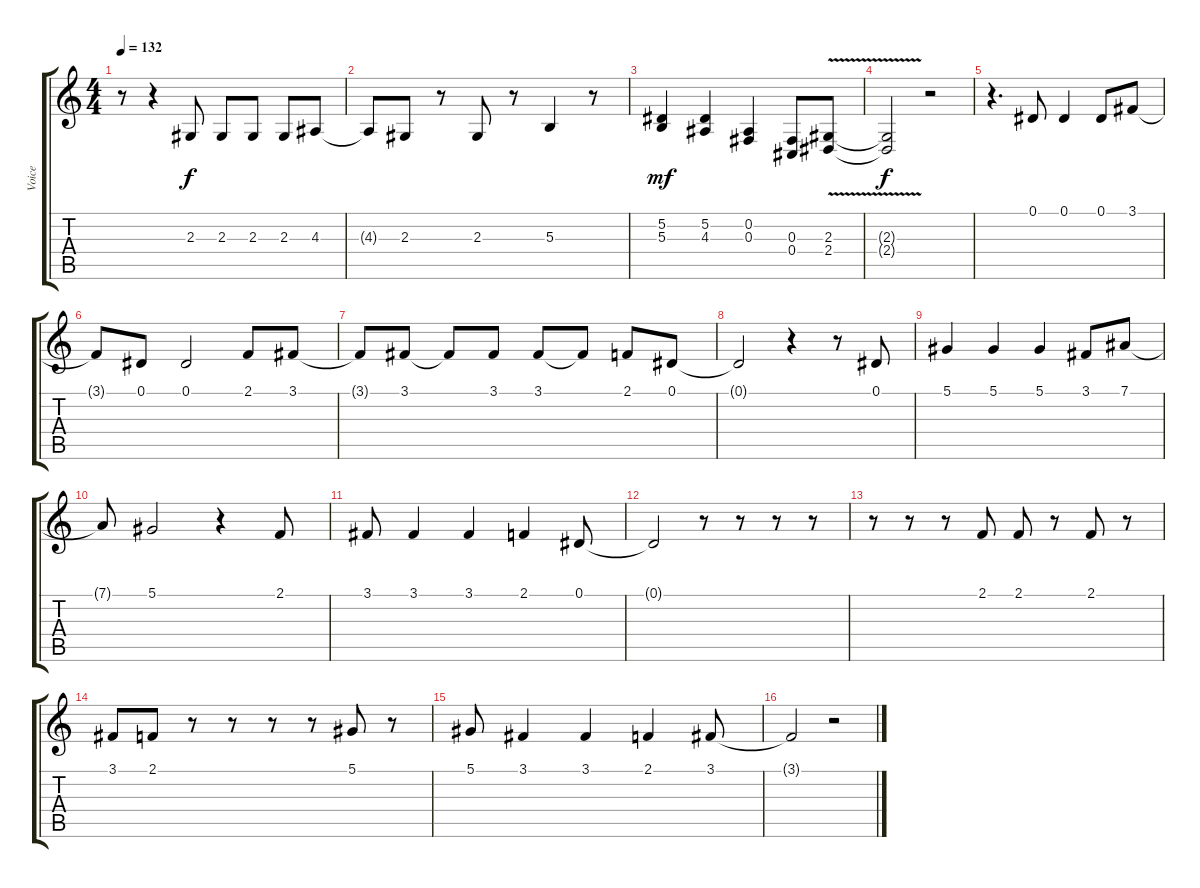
\track ("Voice" "Voice") {instrument lead1square}
\staff {score tabs}
\tuning (Eb4 Bb3 Gb3 Db3 Ab2 Eb2) {hide}
\ts (4 4)
\tempo 132
\clef g2
\ks c
r.8{dy f} r.4 2.3.8 2.3.8 2.3.8 2.3.8 4.3.8 |
4.3{t}.8 2.3.8 r.8 2.3.8 r.8 5.3.4 r.8 |
(5.2 5.3).4{dy mf} (5.2 4.3).4 (0.2 0.3).4 (0.3 0.4).8 (2.3{v} 2.4{v}).8 |
(2.3{t} 2.4{t}).2{dy f} r.2 |
r.4{d} 0.1.8 0.1.4 0.1.8 3.1.8 |
3.1{t}.8 0.1.8 0.1.2 2.1.8 3.1.8 |
3.1{t}.8 3.1.8 3.1{t}.8 3.1.8 3.1.8 3.1{t}.8 2.1.8 0.1.8 |
0.1{t}.2 r.4 r.8 0.1.8 |
5.1.4 5.1.4 5.1.4 3.1.8 7.1.8 |
7.1{t}.8 5.1.2 r.4 2.1.8 |
3.1.8 3.1.4 3.1.4 2.1.4 0.1.8 |
0.1{t}.2 r.8 r.8 r.8 r.8 |
r.8 r.8 r.8 2.1.8{lyrics (0 "") lyrics (1 "") lyrics (2 "") lyrics (3 "") lyrics (4 "")} 2.1.8 r.8 2.1.8 r.8 |
3.1.8 2.1.8 r.8 r.8 r.8 r.8 5.1.8 r.8 |
5.1.8 3.1.4 3.1.4 2.1.4 3.1.8 |
3.1{t}.2 r.2
